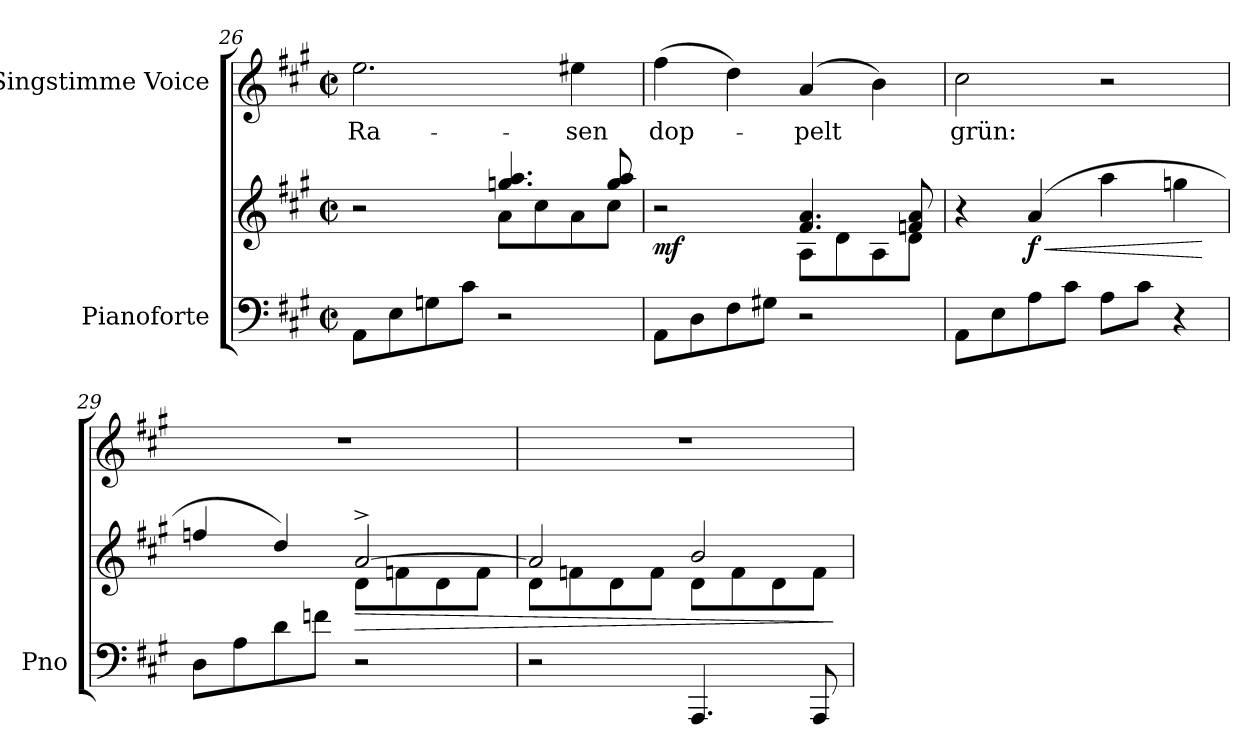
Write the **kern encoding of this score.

**kern	**kern	**dynam	**kern	**text
*part2	*part2	*part2	*part1	*part1
*staff3	*staff2	*staff2/3	*staff1	*staff1
*I"Pianoforte	*	*	*I"Singstimme Voice	*
*I'Pno	*	*	*	*
!!LO:LB:g=z
*clefF4	*clefG2	*	*clefG2	*
*k[f#c#g#]	*k[f#c#g#]	*	*k[f#c#g#]	*
*M2/2	*M2/2	*	*M2/2	*
*met(c|)	*met(c|)	*	*met(c|)	*
=26	=26	=26	=26	=26
*	*^	*	*	*
!	!	!	!	!	!LO:LY:b
8AA\L	2r	2ryy	.	2.ee\	Ra-
8E\	.	.	.	.	.
8Gn\	.	.	.	.	.
8c#\J	.	.	.	.	.
2r	4.ggn/ 4.aa/	8a\L	.	.	.
.	.	8cc#\	.	.	.
!	!	!	!	!	!LO:LY:b
.	.	8a\	.	4ee#X\	-sen
.	8gg/ 8aa/	8cc#\J	.	.	.
=27	=27	=27	=27	=27	=27
!	!	!	!LO:DY:b	!	!LO:LY:b
8AA\L	2r	2ryy	mf	(>4ff#\	dop-
8D\	.	.	.	.	.
8F#\	.	.	.	4dd\)	.
8G#X\J	.	.	.	.	.
!	!	!	!	!	!LO:LY:b
2r	4.f#/ 4.a/	8A\L	.	(>4a/	-pelt
.	.	8d\	.	.	.
.	.	8A\	.	4b\)	.
.	8fn/ 8a/	8d\J	.	.	.
=28	=28	=28	=28	=28	=28
!	!	!	!	!	!LO:LY:b
*	*v	*v	*	*	*
8AA\L	4r	.	2cc#\	grün:
8E\	.	.	.	.
!	!	!LO:HP:b	!	!
!	!	!LO:DY:n=1:b	!	!
8A\	(>4a/	< f	.	.
8c#\J	.	.	.	.
8A\L	4aa\	.	2r	.
8c#\J	.	.	.	.
4r	4ggn\	.	.	.
.	.	[	.	.
=29	=29	=29	=29	=29
*	*^	*	*	*
8D\L	4ffn/	2ryy	.	1r	.
8A\	.	.	.	.	.
8d\	4dd/)	.	.	.	.
8fn\J	.	.	.	.	.
!	!	!	!LO:HP:b	!	!
2r	[2a^/	8d\L	>	.	.
.	.	8fn\	.	.	.
.	.	8d\	.	.	.
.	.	8f\J	.	.	.
!!LO:LB:g=z
=30	=30	=30	=30	=30	=30
2r	2a/]	8d\L	.	1r	.
.	.	8fn\	.	.	.
.	.	8d\	.	.	.
.	.	8f\J	.	.	.
4.AAA/	2b/	8d\L	.	.	.
.	.	8f\	.	.	.
.	.	8d\	.	.	.
8AAA/	.	8f\J	.	.	.
*	*v	*v	*	*	*
.	.	]	.	.
=	=	=	=	=
*-	*-	*-	*-	*-
